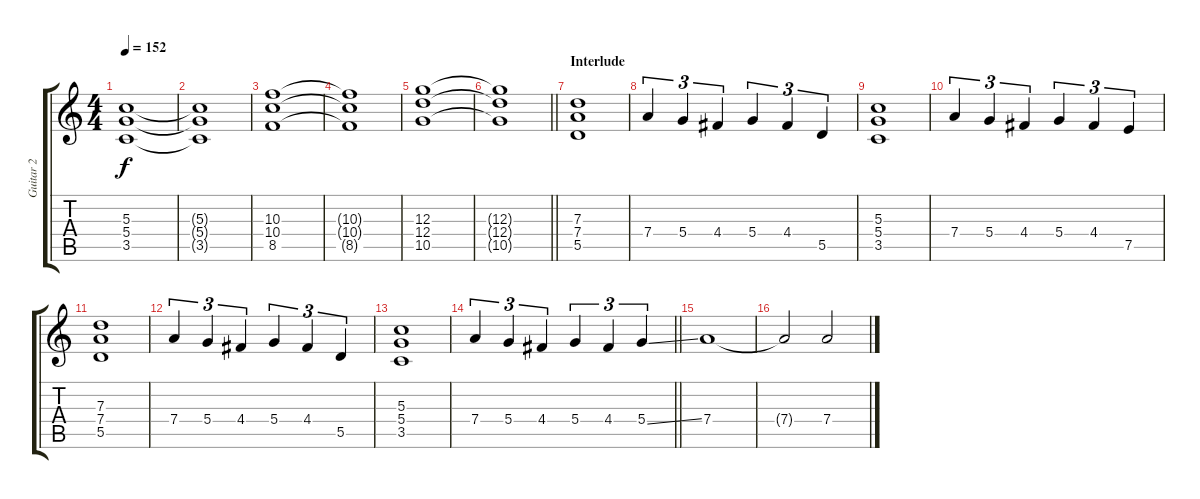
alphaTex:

\track ("Guitar 2" "Guitar 2") {instrument distortionguitar}
\staff {score tabs}
\tuning (E4 B3 G3 D3 A2 E2) {hide}
\ts (4 4)
\tempo 152
\clef g2
\ks c
(5.3 5.4 3.5).1{dy f} |
(5.3{t} 5.4{t} 3.5{t}).1 |
(10.3 10.4 8.5).1 |
(10.3{t} 10.4{t} 8.5{t}).1 |
(12.3 12.4 10.5).1 |
\barLineRight lightlight
(12.3{t} 12.4{t} 10.5{t}).1 |
\section ("" "Interlude")
(7.3 7.4 5.5).1 |
7.4.4{tu (3 2)} 5.4.4{tu (3 2)} 4.4.4{tu (3 2)} 5.4.4{tu (3 2)} 4.4.4{tu (3 2)} 5.5.4{tu (3 2)} |
(5.3 5.4 3.5).1 |
7.4.4{tu (3 2)} 5.4.4{tu (3 2)} 4.4.4{tu (3 2)} 5.4.4{tu (3 2)} 4.4.4{tu (3 2)} 7.5.4{tu (3 2)} |
(7.3 7.4 5.5).1 |
7.4.4{tu (3 2)} 5.4.4{tu (3 2)} 4.4.4{tu (3 2)} 5.4.4{tu (3 2)} 4.4.4{tu (3 2)} 5.5.4{tu (3 2)} |
(5.3 5.4 3.5).1 |
\barLineRight lightlight
7.4.4{tu (3 2)} 5.4.4{tu (3 2)} 4.4.4{tu (3 2)} 5.4.4{tu (3 2)} 4.4.4{tu (3 2)} 5.4{ss}.4{tu (3 2)} |
7.4.1 |
7.4{t}.2 7.4{ss}.2
